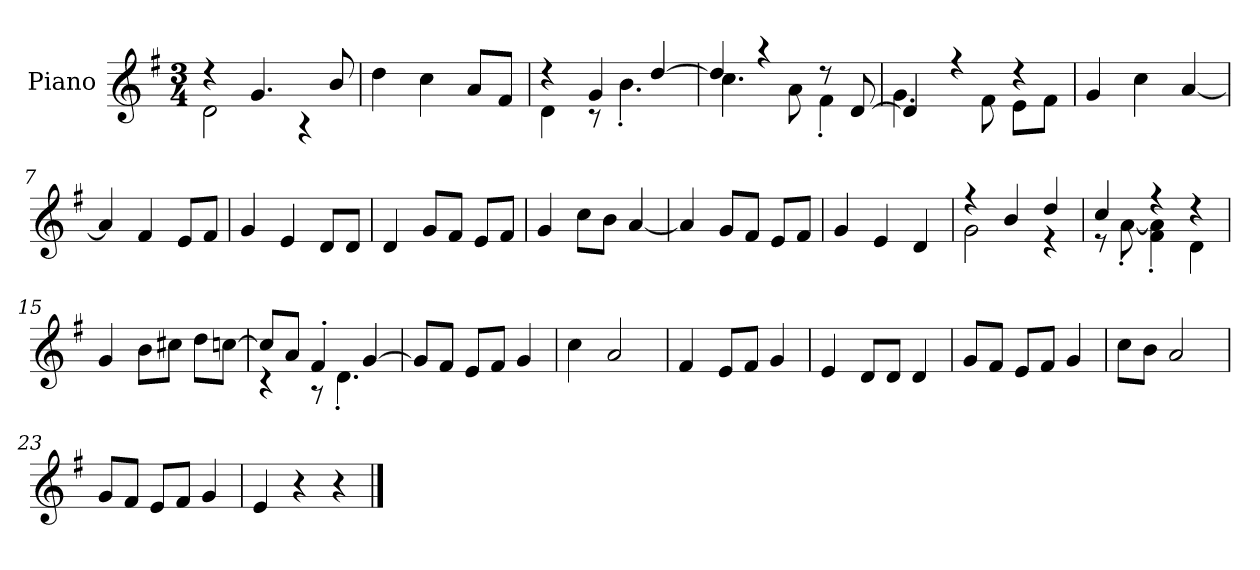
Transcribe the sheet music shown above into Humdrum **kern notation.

**kern
*part1
*staff1
*I"Piano
*I'P-no
*clefG2
*k[f#]
*M3/4
*MM178
=1
*^
4r	2d\
4.g/	.
.	4r
8b/	.
*v	*v
=2
4dd\
4cc\
8a/L
8f#/J
=3
*^
4r	4d\
4g/	8r
.	4.b'\
[4dd/	.
=4	=4
4dd/]	4.cc\
4r	.
.	8a\
8r	4f#'\
[8d/	.
=5	=5
4d/]	4.g\
4r	.
.	8f#\
4r	8e\L
.	8f#\J
*v	*v
=6
4g/
4cc\
[4a/
=7
4a/]
4f#/
8e/L
8f#/J
!!LO:LB:g=z
=8
4g/
4e/
8d/L
8d/J
=9
4d/
8g/L
8f#/J
8e/L
8f#/J
=10
4g/
8cc\L
8b\J
[4a/
=11
4a/]
8g/L
8f#/J
8e/L
8f#/J
=12
4g/
4e/
4d/
=13
*^
4r	2g\
4b/	.
4dd/	4r
=14	=14
4cc/	8r
.	[8a'\
4r	4f#\' 4a\]'
4r	4d\
*v	*v
=15
4g/
8b\L
8cc#X\J
8dd\L
[8ccn\J
!!LO:LB:g=z
=16
*^
8cc/L]	4r
8a/J	.
4f#'/	8r
.	4.d'\
[4g/	.
*v	*v
=17
8g/L]
8f#/J
8e/L
8f#/J
4g/
=18
4cc\
2a/
=19
4f#/
8e/L
8f#/J
4g/
=20
4e/
8d/L
8d/J
4d/
=21
8g/L
8f#/J
8e/L
8f#/J
4g/
=22
8cc\L
8b\J
2a/
=23
8g/L
8f#/J
8e/L
8f#/J
4g/
=24
4e/
4r
4r
==
*-
